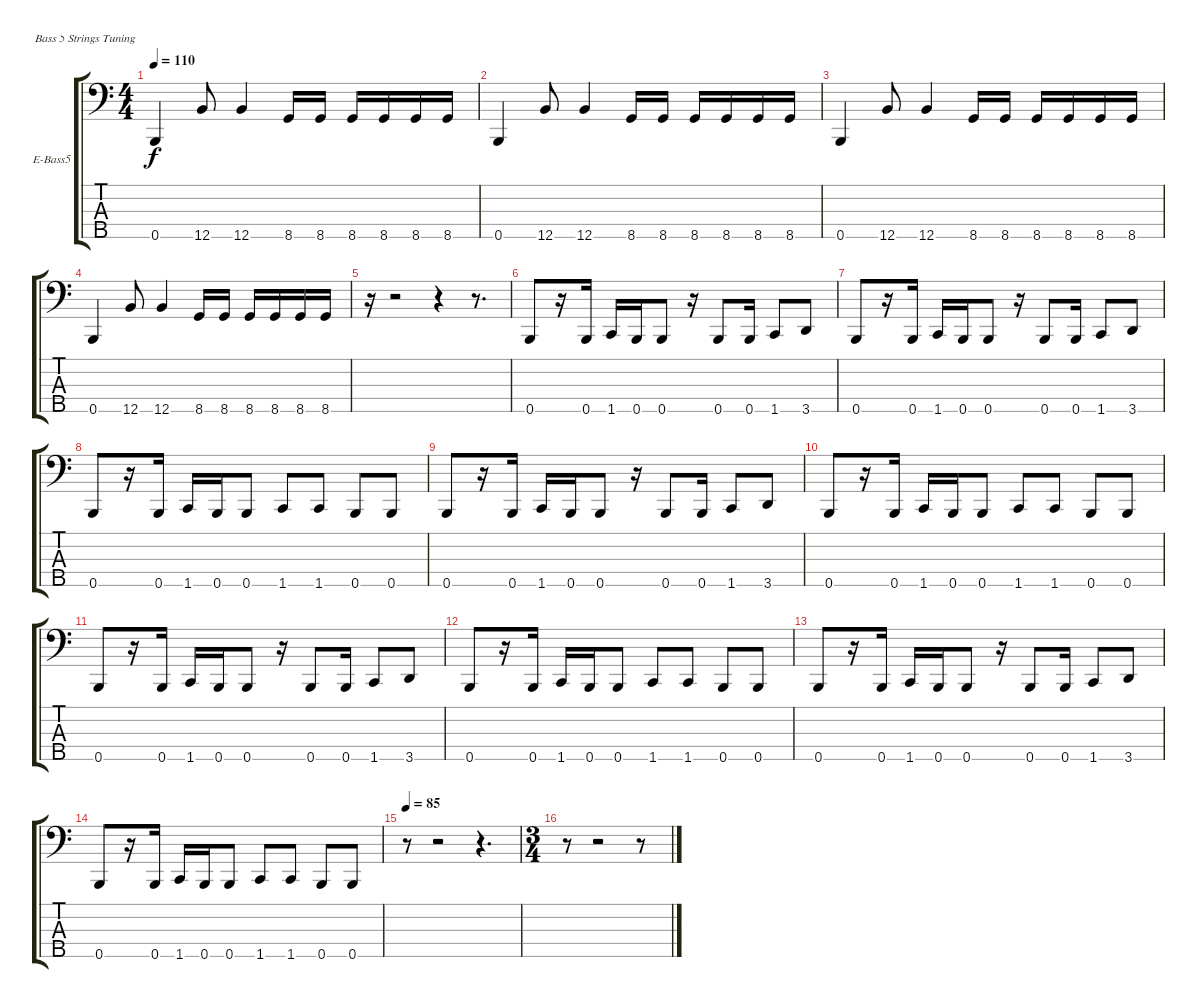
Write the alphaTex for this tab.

\bracketExtendMode groupsimilarinstruments
\firstSystemTrackNameOrientation horizontal
\otherSystemsTrackNameOrientation horizontal
\track ("Басс" "E-Bass5") {instrument electricbasspick}
\staff {score tabs}
\tuning (G2 D2 A1 E1 B0)
\ts (4 4)
\tempo 110
\clef f4
\ks c
0.5.4{dy f} 12.5.8 12.5.4 8.5.16 8.5.16 8.5.16 8.5.16 8.5.16 8.5.16 |
0.5.4 12.5.8 12.5.4 8.5.16 8.5.16 8.5.16 8.5.16 8.5.16 8.5.16 |
0.5.4 12.5.8 12.5.4 8.5.16 8.5.16 8.5.16 8.5.16 8.5.16 8.5.16 |
0.5.4 12.5.8 12.5.4 8.5.16 8.5.16 8.5.16 8.5.16 8.5.16 8.5.16 |
r.16 r.2 r.4 r.8{d} |
0.5.8 r.16 0.5.16 1.5.16 0.5.16 0.5.8 r.16 0.5.8 0.5.16 1.5.8 3.5.8 |
0.5.8 r.16 0.5.16 1.5.16 0.5.16 0.5.8 r.16 0.5.8 0.5.16 1.5.8 3.5.8 |
0.5.8 r.16 0.5.16 1.5.16 0.5.16 0.5.8 1.5.8 1.5.8 0.5.8 0.5.8 |
0.5.8 r.16 0.5.16 1.5.16 0.5.16 0.5.8 r.16 0.5.8 0.5.16 1.5.8 3.5.8 |
0.5.8 r.16 0.5.16 1.5.16 0.5.16 0.5.8 1.5.8 1.5.8 0.5.8 0.5.8 |
0.5.8 r.16 0.5.16 1.5.16 0.5.16 0.5.8 r.16 0.5.8 0.5.16 1.5.8 3.5.8 |
0.5.8 r.16 0.5.16 1.5.16 0.5.16 0.5.8 1.5.8 1.5.8 0.5.8 0.5.8 |
0.5.8 r.16 0.5.16 1.5.16 0.5.16 0.5.8 r.16 0.5.8 0.5.16 1.5.8 3.5.8 |
0.5.8 r.16 0.5.16 1.5.16 0.5.16 0.5.8 1.5.8 1.5.8 0.5.8 0.5.8 |
\tempo 85
r.8 r.2 r.4{d} |
\ts (3 4)
\beaming (8 2 2 2)
r.8 r.2 r.8
